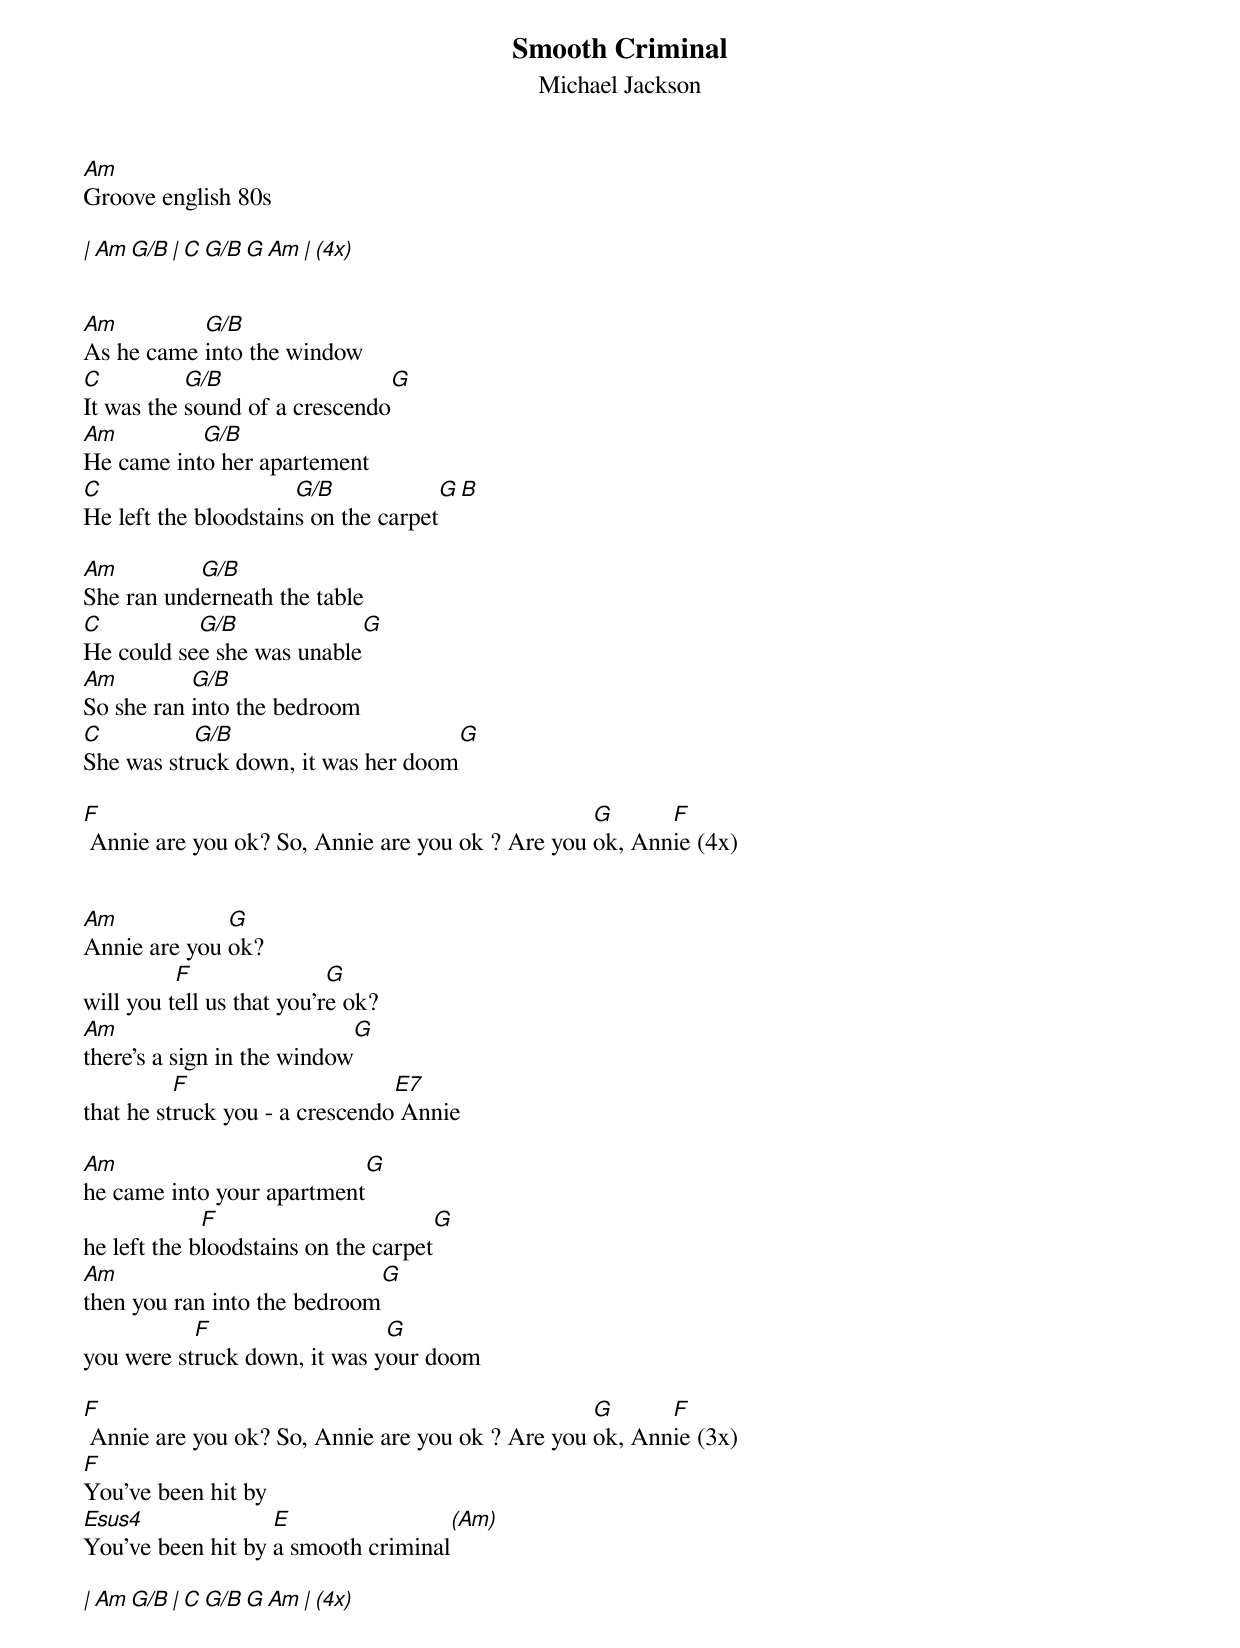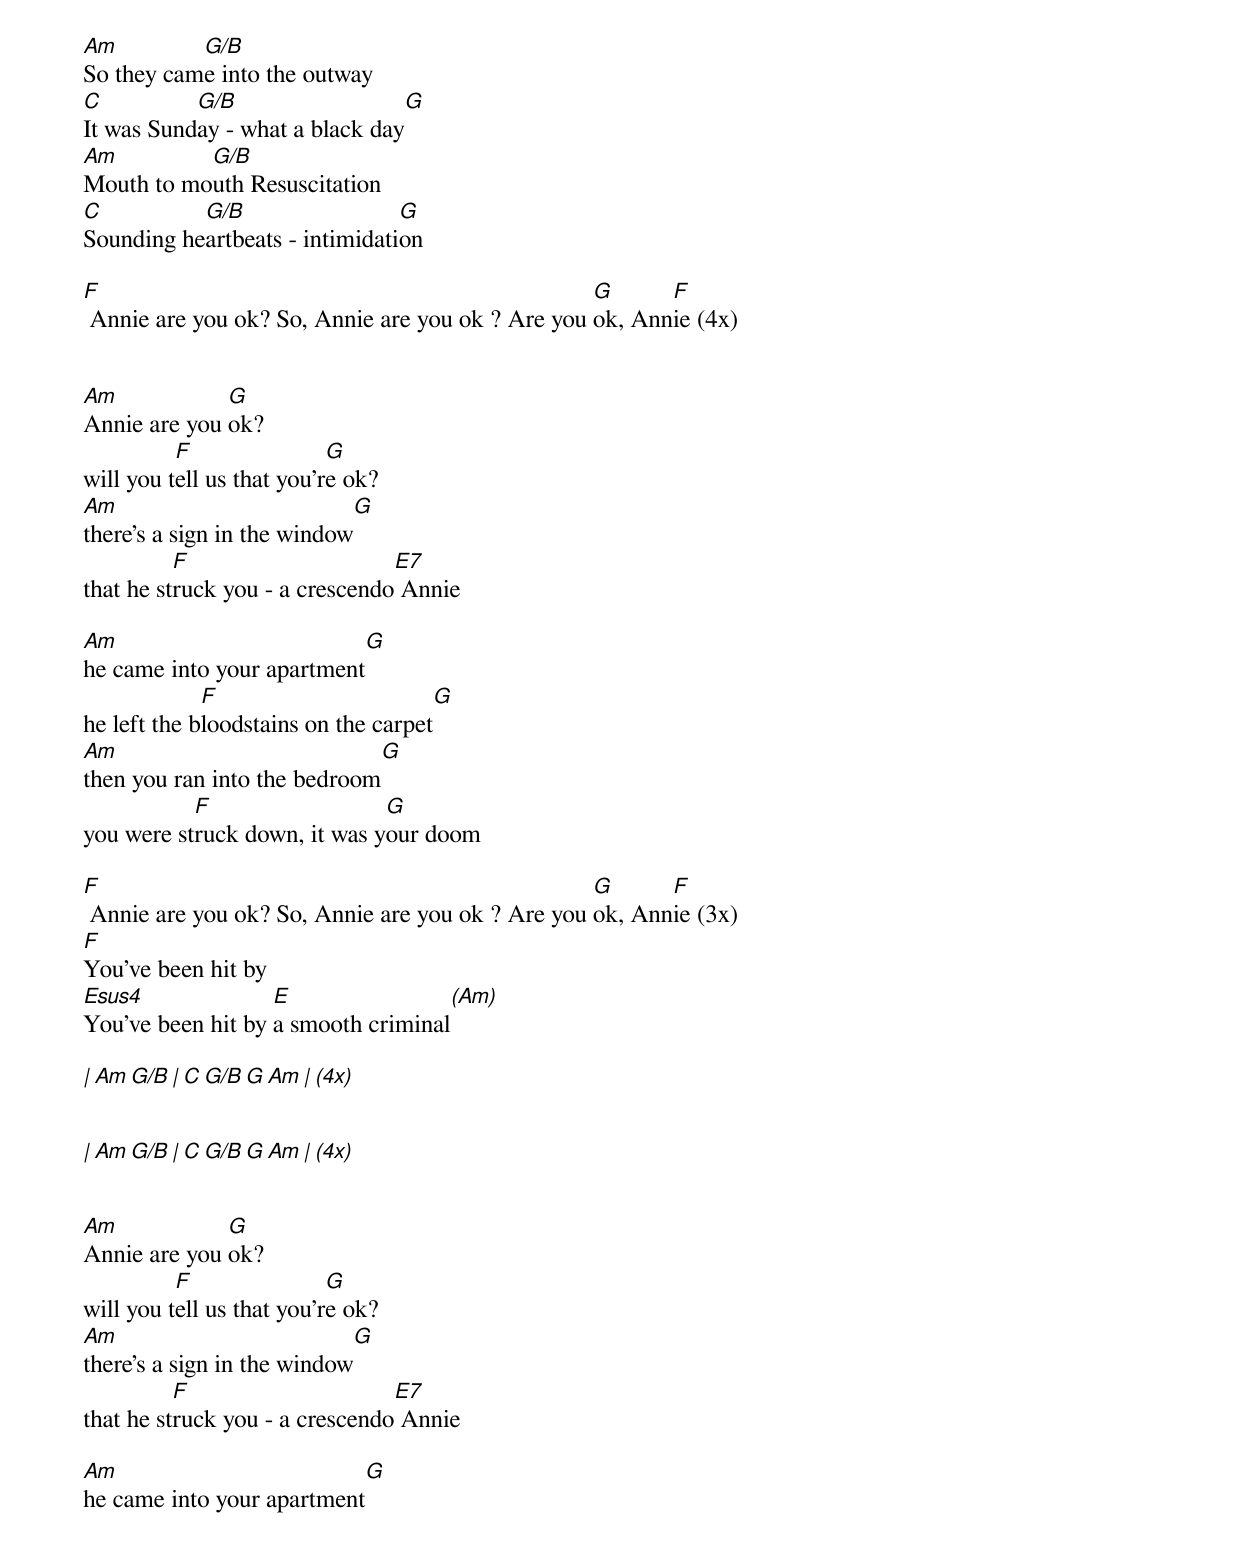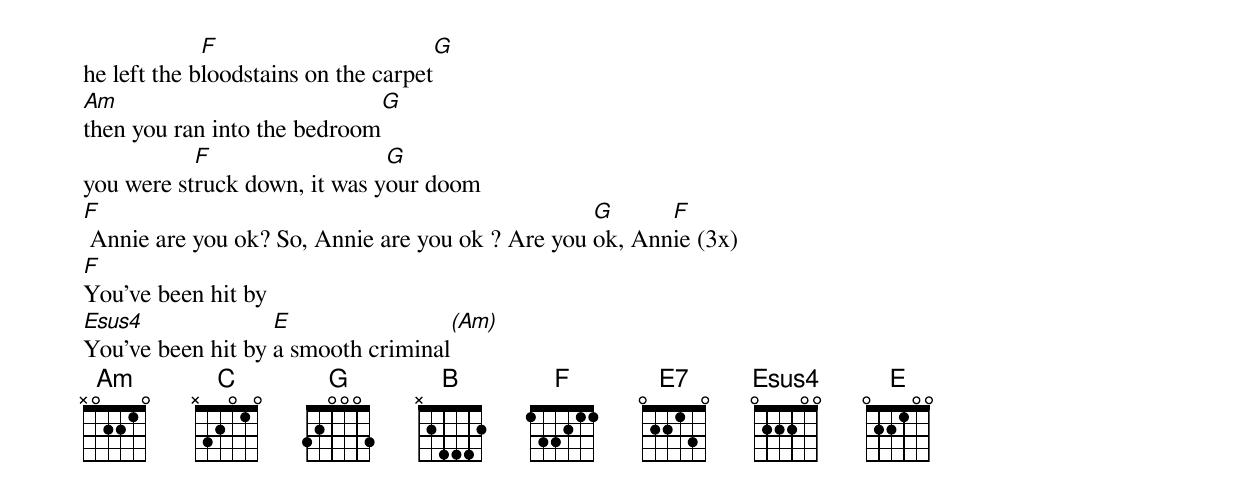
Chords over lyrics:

Smooth Criminal
Michael Jackson
Am
Groove english 80s

|      Am    G/B      | C    G/B    G   Am |  (4x)


Am         G/B
As he came into the window
C          G/B                  G
It was the sound of a crescendo
Am         G/B
He came into her apartement
C                     G/B            G B
He left the bloodstains on the carpet

Am         G/B
She ran underneath the table
C          G/B              G
He could see she was unable
Am         G/B
So she ran into the bedroom
C          G/B                      G
She was struck down, it was her doom

F                                                 G      F
 Annie are you ok? So, Annie are you ok ? Are you ok, Annie (4x)


Am            G
Annie are you ok?
          F                G
will you tell us that you're ok?
Am                   		G
there's a sign in the window
          F	              	E7
that he struck you - a crescendo Annie

Am               		G
he came into your apartment
             F               		G
he left the bloodstains on the carpet
Am		                 G
then you ran into the bedroom
           F                  G
you were struck down, it was your doom

F                                                 G      F
 Annie are you ok? So, Annie are you ok ? Are you ok, Annie (3x)
F
You've been hit by
Esus4              E                (Am)
You've been hit by a smooth criminal

|      Am    G/B      | C    G/B    G   Am |  (4x)


Am         G/B
So they came into the outway
C          G/B                  G
It was Sunday - what a black day
Am         G/B
Mouth to mouth Resuscitation
C          G/B                  G
Sounding heartbeats - intimidation

F                                                 G      F
 Annie are you ok? So, Annie are you ok ? Are you ok, Annie (4x)


Am            G
Annie are you ok?
          F                G
will you tell us that you're ok?
Am                   		G
there's a sign in the window
          F	              	E7
that he struck you - a crescendo Annie

Am               		G
he came into your apartment
             F               		G
he left the bloodstains on the carpet
Am		                 G
then you ran into the bedroom
           F                  G
you were struck down, it was your doom

F                                                 G      F
 Annie are you ok? So, Annie are you ok ? Are you ok, Annie (3x)
F
You've been hit by
Esus4              E                (Am)
You've been hit by a smooth criminal

|      Am    G/B      | C    G/B    G   Am |  (4x)


|      Am    G/B      | C    G/B    G   Am |  (4x)


Am            G
Annie are you ok?
          F                G
will you tell us that you're ok?
Am                   		G
there's a sign in the window
          F	              	E7
that he struck you - a crescendo Annie

Am               		G
he came into your apartment
             F               		G
he left the bloodstains on the carpet
Am		                 G
then you ran into the bedroom
           F                  G
you were struck down, it was your doom
F                                                 G      F
 Annie are you ok? So, Annie are you ok ? Are you ok, Annie (3x)
F
You've been hit by
Esus4              E                (Am)
You've been hit by a smooth criminal
